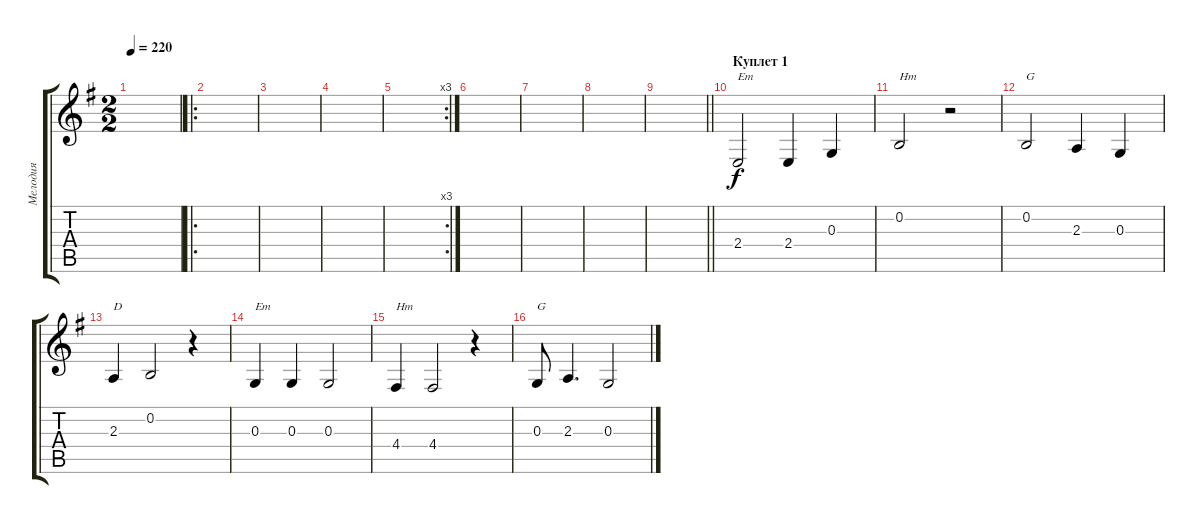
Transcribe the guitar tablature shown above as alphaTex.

\track ("Мелодия" "Мелодия") {instrument accordion}
\staff {score tabs}
\tuning (E4 B3 G3 D3 A2 E2) {hide}
\ts (2 2)
\tempo 220
\clef g2
\ks eminor
|
\ro
|
|
|
\rc 3
|
|
|
|
\barLineRight lightlight
|
\section ("" "Куплет 1")
2.4.2{txt "Em"} 2.4.4 0.3.4 |
0.2.2{txt "Hm"} r.2 |
0.2.2{txt "G"} 2.3.4 0.3.4 |
2.3.4{txt "D"} 0.2.2 r.4 |
0.3.4{txt "Em"} 0.3.4 0.3.2 |
4.4.4{txt "Hm"} 4.4.2 r.4 |
0.3.8{txt "G"} 2.3.4{d} 0.3.2
